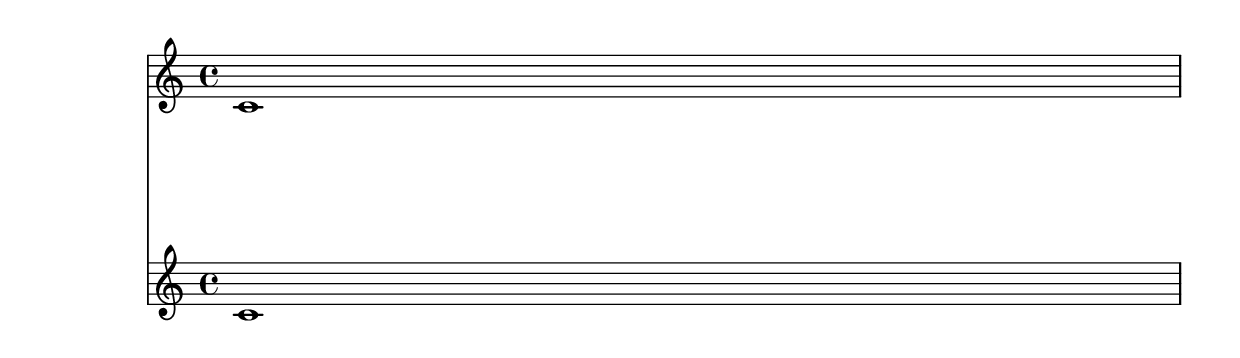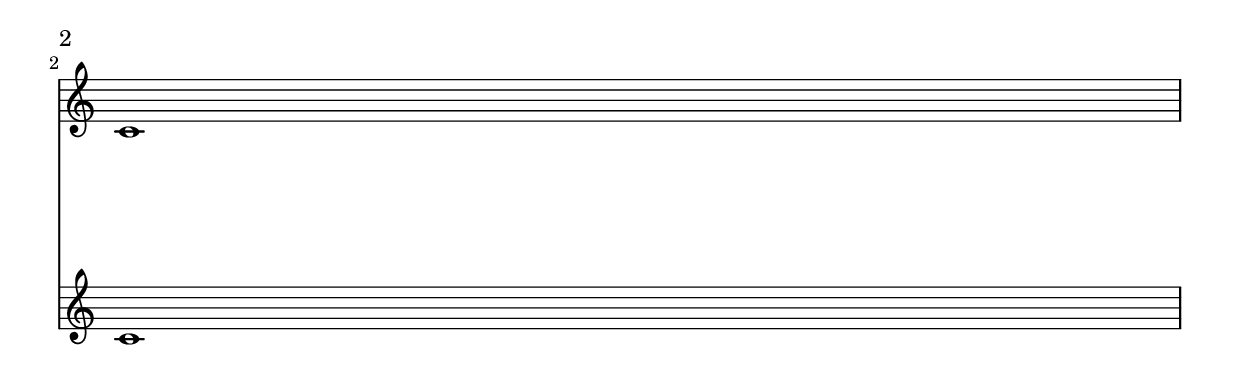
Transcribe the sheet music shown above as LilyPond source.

\version "2.14.0"

\header {
  texidoc = "minimum-distance within a system is correctly accounted for in page breaking."
}

\layout {
  \context {
    \Score
    \override NonMusicalPaperColumn #'line-break-system-details = #'((alignment-distances . (20)))
  }
}

music = { c'1 \break c'1 }

\book {
  \paper {
    paper-height = 9\cm
  }

  \score { << \new Staff \music \new Staff \music >> }
}

